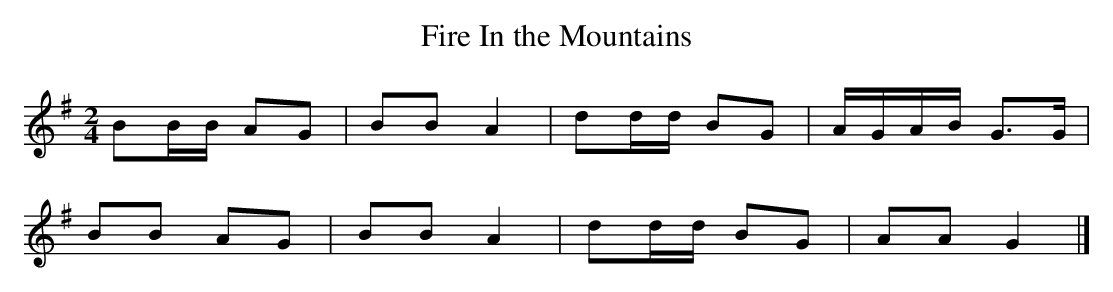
X:1
T:Fire In the Mountains
M:2/4
L:1/8
K:G
BB/B/ AG | BB A2 | dd/d/ BG | A/G/A/B/ G>G |
BB    AG | BB A2 | dd/d/ BG | AA       G2 |]
